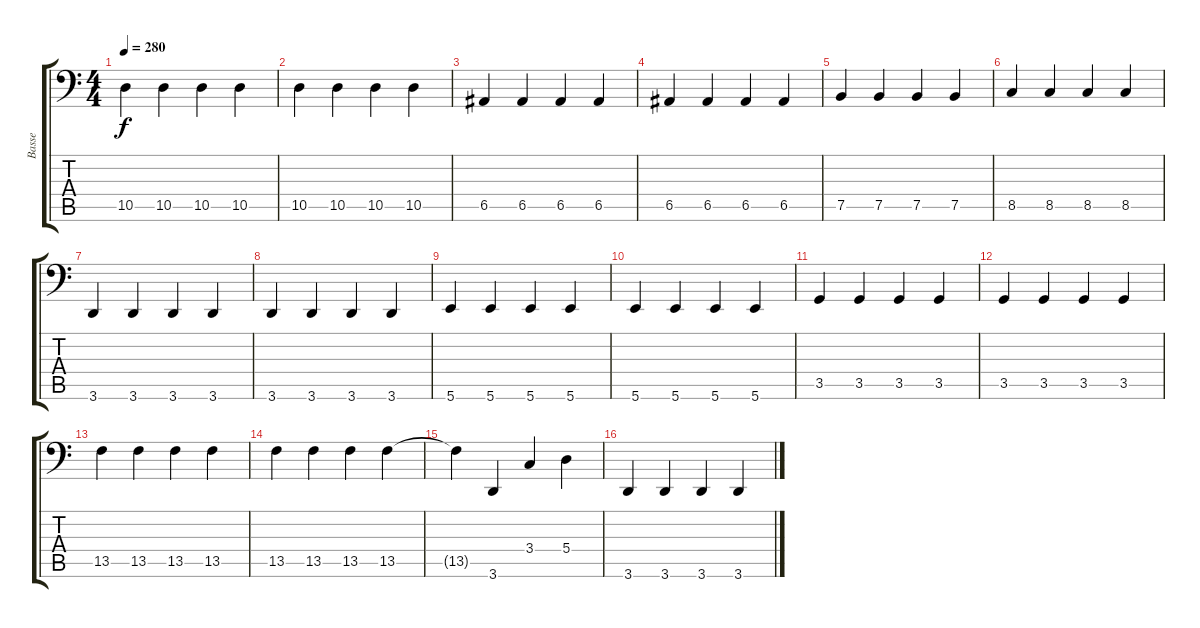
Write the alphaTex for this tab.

\track ("Basse" "Basse") {instrument electricbassfinger}
\staff {score tabs}
\tuning (C3 G2 D2 A1 E1 B0) {hide}
\ts (4 4)
\tempo 280
\clef f4
\ks c
10.5.4{dy f} 10.5.4 10.5.4 10.5.4 |
10.5.4 10.5.4 10.5.4 10.5.4 |
6.5.4 6.5.4 6.5.4 6.5.4 |
6.5.4 6.5.4 6.5.4 6.5.4 |
7.5.4 7.5.4 7.5.4 7.5.4 |
8.5.4 8.5.4 8.5.4 8.5.4 |
3.6.4 3.6.4 3.6.4 3.6.4 |
3.6.4 3.6.4 3.6.4 3.6.4 |
5.6.4 5.6.4 5.6.4 5.6.4 |
5.6.4 5.6.4 5.6.4 5.6.4 |
3.5.4 3.5.4 3.5.4 3.5.4 |
3.5.4 3.5.4 3.5.4 3.5.4 |
13.5.4 13.5.4 13.5.4 13.5.4 |
13.5.4 13.5.4 13.5.4 13.5.4 |
13.5{t}.4 3.6.4 3.4.4 5.4.4 |
3.6.4 3.6.4 3.6.4 3.6.4
